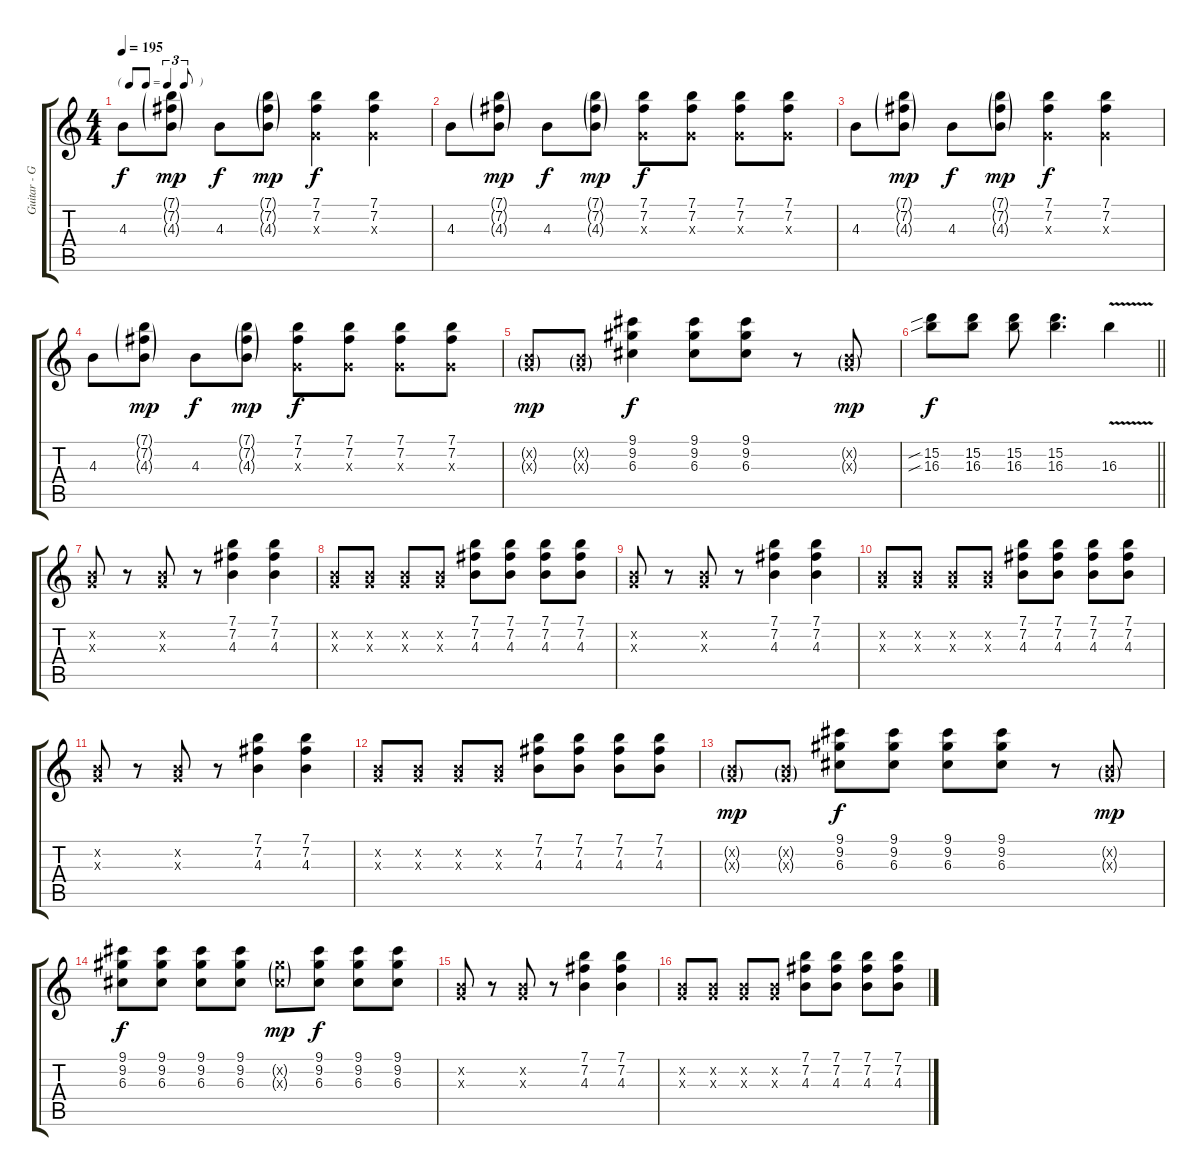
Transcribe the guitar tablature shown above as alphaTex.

\track ("Guitar - Greg" "Guitar - G") {instrument electricguitarclean}
\staff {score tabs}
\tuning (E4 B3 G3 D3 A2 E2) {hide}
\ts (4 4)
\tf triplet8th
\tempo 195
\clef g2
\ks c
4.3.8{dy f} (7.1{g} 7.2{g} 4.3{g}).8{dy mp} 4.3.8{dy f} (7.1{g} 7.2{g} 4.3{g}).8{dy mp} (7.1 7.2 0.3{x}).4{dy f} (7.1 7.2 0.3{x}).4 |
4.3.8 (7.1{g} 7.2{g} 4.3{g}).8{dy mp} 4.3.8{dy f} (7.1{g} 7.2{g} 4.3{g}).8{dy mp} (7.1 7.2 0.3{x}).8{dy f} (7.1 7.2 0.3{x}).8 (7.1 7.2 0.3{x}).8 (7.1 7.2 0.3{x}).8 |
4.3.8 (7.1{g} 7.2{g} 4.3{g}).8{dy mp} 4.3.8{dy f} (7.1{g} 7.2{g} 4.3{g}).8{dy mp} (7.1 7.2 0.3{x}).4{dy f} (7.1 7.2 0.3{x}).4 |
4.3.8 (7.1{g} 7.2{g} 4.3{g}).8{dy mp} 4.3.8{dy f} (7.1{g} 7.2{g} 4.3{g}).8{dy mp} (7.1 7.2 0.3{x}).8{dy f} (7.1 7.2 0.3{x}).8 (7.1 7.2 0.3{x}).8 (7.1 7.2 0.3{x}).8 |
(0.2{g x} 0.3{g x}).8{dy mp} (0.2{g x} 0.3{g x}).8 (9.1 9.2 6.3).4{dy f} (9.1 9.2 6.3).8 (9.1 9.2 6.3).8 r.8 (0.2{g x} 0.3{g x}).8{dy mp instrument distortionguitar} |
\barLineRight lightlight
(15.2{sib} 16.3{sib}).8{dy f} (15.2 16.3).8 (15.2 16.3).8 (15.2 16.3).4{d} 16.3{v}.4 |
(0.2{x} 0.3{x}).8 r.8 (0.2{x} 0.3{x}).8 r.8 (7.1 7.2 4.3).4 (7.1 7.2 4.3).4 |
(0.2{x} 0.3{x}).8 (0.2{x} 0.3{x}).8 (0.2{x} 0.3{x}).8 (0.2{x} 0.3{x}).8 (7.1 7.2 4.3).8 (7.1 7.2 4.3).8 (7.1 7.2 4.3).8 (7.1 7.2 4.3).8 |
(0.2{x} 0.3{x}).8 r.8 (0.2{x} 0.3{x}).8 r.8 (7.1 7.2 4.3).4 (7.1 7.2 4.3).4 |
(0.2{x} 0.3{x}).8 (0.2{x} 0.3{x}).8 (0.2{x} 0.3{x}).8 (0.2{x} 0.3{x}).8 (7.1 7.2 4.3).8 (7.1 7.2 4.3).8 (7.1 7.2 4.3).8 (7.1 7.2 4.3).8 |
(0.2{x} 0.3{x}).8 r.8 (0.2{x} 0.3{x}).8 r.8 (7.1 7.2 4.3).4 (7.1 7.2 4.3).4 |
(0.2{x} 0.3{x}).8 (0.2{x} 0.3{x}).8 (0.2{x} 0.3{x}).8 (0.2{x} 0.3{x}).8 (7.1 7.2 4.3).8 (7.1 7.2 4.3).8 (7.1 7.2 4.3).8 (7.1 7.2 4.3).8 |
(0.2{g x} 0.3{g x}).8{dy mp} (0.2{g x} 0.3{g x}).8 (9.1 9.2 6.3).8{dy f} (9.1 9.2 6.3).8 (9.1 9.2 6.3).8 (9.1 9.2 6.3).8 r.8 (0.2{g x} 0.3{g x}).8{dy mp} |
(9.1 9.2 6.3).8{dy f} (9.1 9.2 6.3).8 (9.1 9.2 6.3).8 (9.1 9.2 6.3).8 (9.2{g x} 6.3{g x}).8{dy mp} (9.1 9.2 6.3).8{dy f} (9.1 9.2 6.3).8 (9.1 9.2 6.3).8 |
(0.2{x} 0.3{x}).8 r.8 (0.2{x} 0.3{x}).8 r.8 (7.1 7.2 4.3).4 (7.1 7.2 4.3).4 |
(0.2{x} 0.3{x}).8 (0.2{x} 0.3{x}).8 (0.2{x} 0.3{x}).8 (0.2{x} 0.3{x}).8 (7.1 7.2 4.3).8 (7.1 7.2 4.3).8 (7.1 7.2 4.3).8 (7.1 7.2 4.3).8
